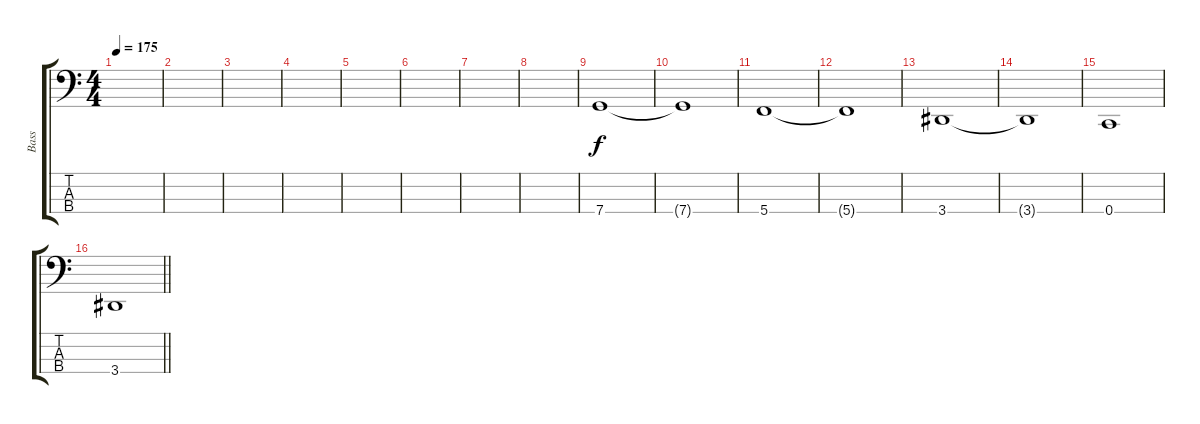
\track ("Bass" "Bass") {instrument electricbasspick}
\staff {score tabs}
\tuning (F2 C2 G1 C1) {hide}
\ts (4 4)
\tempo 175
\clef f4
\ks c
|
|
|
|
|
|
|
|
7.4.1{volume 16} |
7.4{t}.1 |
5.4.1 |
5.4{t}.1 |
3.4.1 |
3.4{t}.1 |
0.4.1 |
\barLineRight lightlight
3.4.1
